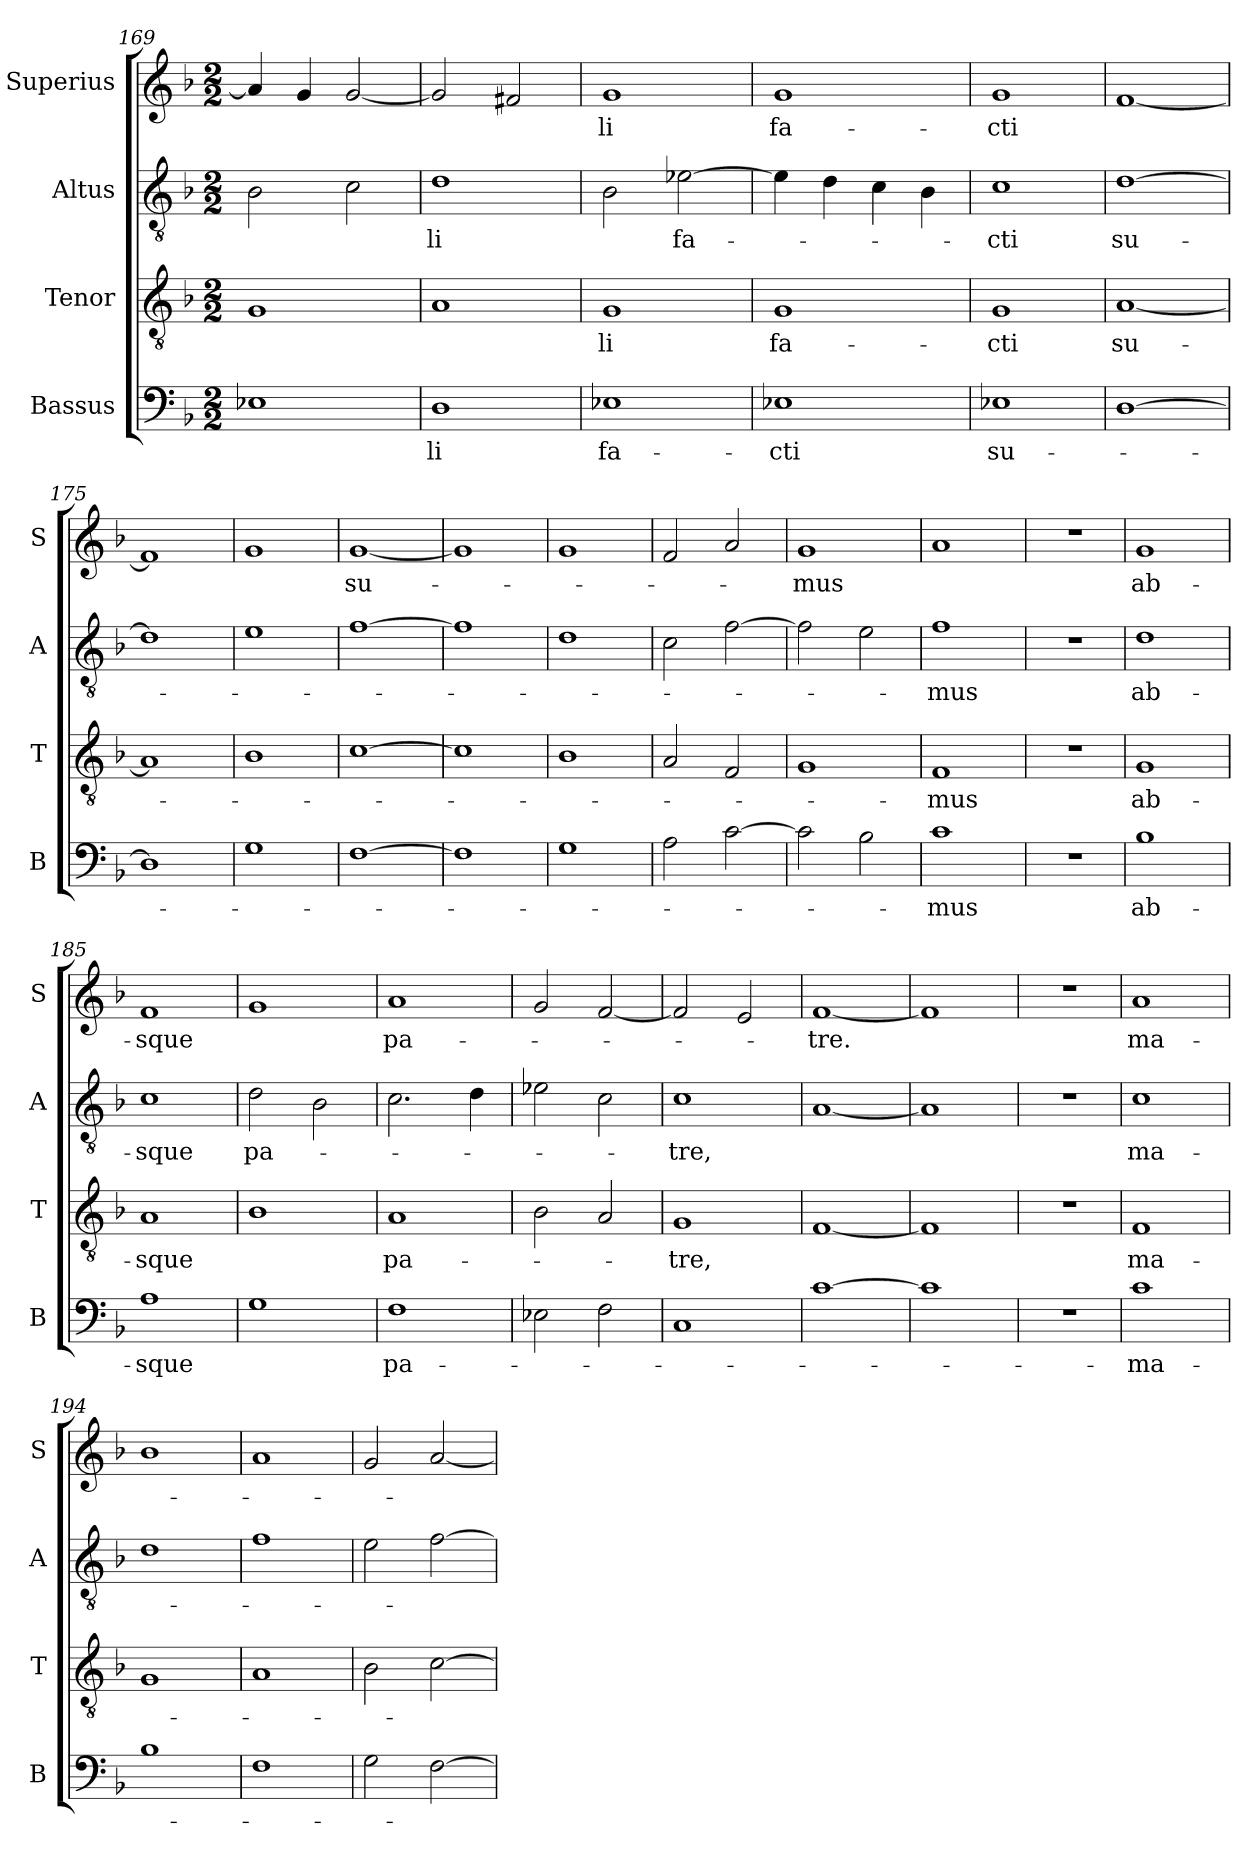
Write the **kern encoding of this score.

**kern	**text	**kern	**text	**kern	**text	**kern	**text
*part4	*part4	*part3	*part3	*part2	*part2	*part1	*part1
*staff4	*staff4	*staff3	*staff3	*staff2	*staff2	*staff1	*staff1
*I"Bassus	*	*I"Tenor	*	*I"Altus	*	*I"Superius	*
*I'B	*	*I'T	*	*I'A	*	*I'S	*
*clefF4	*	*clefGv2	*	*clefGv2	*	*clefG2	*
*k[b-]	*	*k[b-]	*	*k[b-]	*	*k[b-]	*
*M2/2	*	*M2/2	*	*M2/2	*	*M2/2	*
=169	=169	=169	=169	=169	=169	=169	=169
1E-X	.	1G	.	2B-	.	4a]	.
.	.	.	.	.	.	4g	.
.	.	.	.	2c	.	[2g	.
=170	=170	=170	=170	=170	=170	=170	=170
1D	-li	1A	.	1d	-li	2g]	.
.	.	.	.	.	.	2f#X	.
=171	=171	=171	=171	=171	=171	=171	=171
1E-X	fa-	1G	-li	2B-	.	1g	-li
.	.	.	.	[2e-X	fa-	.	.
=172	=172	=172	=172	=172	=172	=172	=172
1E-X	-cti	1G	fa-	4e-]	.	1g	fa-
.	.	.	.	4d	.	.	.
.	.	.	.	4c	.	.	.
.	.	.	.	4B-	.	.	.
=173	=173	=173	=173	=173	=173	=173	=173
1E-X	su-	1G	-cti	1c	-cti	1g	-cti
=174	=174	=174	=174	=174	=174	=174	=174
[1D	.	[1A	su-	[1d	su-	[1f	.
=175	=175	=175	=175	=175	=175	=175	=175
1D]	.	1A]	.	1d]	.	1f]	.
=176	=176	=176	=176	=176	=176	=176	=176
1G	.	1B-	.	1e	.	1g	.
=177	=177	=177	=177	=177	=177	=177	=177
[1F	.	[1c	.	[1f	.	[1g	su-
=178	=178	=178	=178	=178	=178	=178	=178
1F]	.	1c]	.	1f]	.	1g]	.
=179	=179	=179	=179	=179	=179	=179	=179
1G	.	1B-	.	1d	.	1g	.
=180	=180	=180	=180	=180	=180	=180	=180
2A	.	2A	.	2c	.	2f	.
[2c	.	2F	.	[2f	.	2a	.
=181	=181	=181	=181	=181	=181	=181	=181
2c]	.	1G	.	2f]	.	1g	mus
2B-	.	.	.	2e	.	.	.
=182	=182	=182	=182	=182	=182	=182	=182
1c	-mus	1F	mus	1f	mus	1a	.
=183	=183	=183	=183	=183	=183	=183	=183
1r	.	1r	.	1r	.	1r	.
=184	=184	=184	=184	=184	=184	=184	=184
1B-	ab-	1G	ab-	1d	ab-	1g	ab-
=185	=185	=185	=185	=185	=185	=185	=185
1A	-sque	1A	-sque	1c	-sque	1f	-sque
=186	=186	=186	=186	=186	=186	=186	=186
1G	.	1B-	.	2d	pa-	1g	.
.	.	.	.	2B-	.	.	.
=187	=187	=187	=187	=187	=187	=187	=187
1F	pa-	1A	pa-	2.c	.	1a	pa-
.	.	.	.	4d	.	.	.
=188	=188	=188	=188	=188	=188	=188	=188
2E-X	.	2B-	.	2e-X	.	2g	.
2F	.	2A	.	2c	.	[2f	.
=189	=189	=189	=189	=189	=189	=189	=189
1C	.	1G	-tre,	1c	-tre,	2f]	.
.	.	.	.	.	.	2e	.
=190	=190	=190	=190	=190	=190	=190	=190
[1c	.	[1F	.	[1A	.	[1f	tre.
=191	=191	=191	=191	=191	=191	=191	=191
1c]	.	1F]	.	1A]	.	1f]	.
=192	=192	=192	=192	=192	=192	=192	=192
1r	.	1r	.	1r	.	1r	.
=193	=193	=193	=193	=193	=193	=193	=193
1c	-ma-	1F	ma-	1c	ma-	1a	-ma-
=194	=194	=194	=194	=194	=194	=194	=194
1B-	.	1G	.	1d	.	1b-	.
=195	=195	=195	=195	=195	=195	=195	=195
1F	.	1A	.	1f	.	1a	.
=196	=196	=196	=196	=196	=196	=196	=196
2G	.	2B-	.	2e	.	2g	.
[2F	.	[2c	.	[2f	.	[2a	.
=	=	=	=	=	=	=	=
*-	*-	*-	*-	*-	*-	*-	*-
